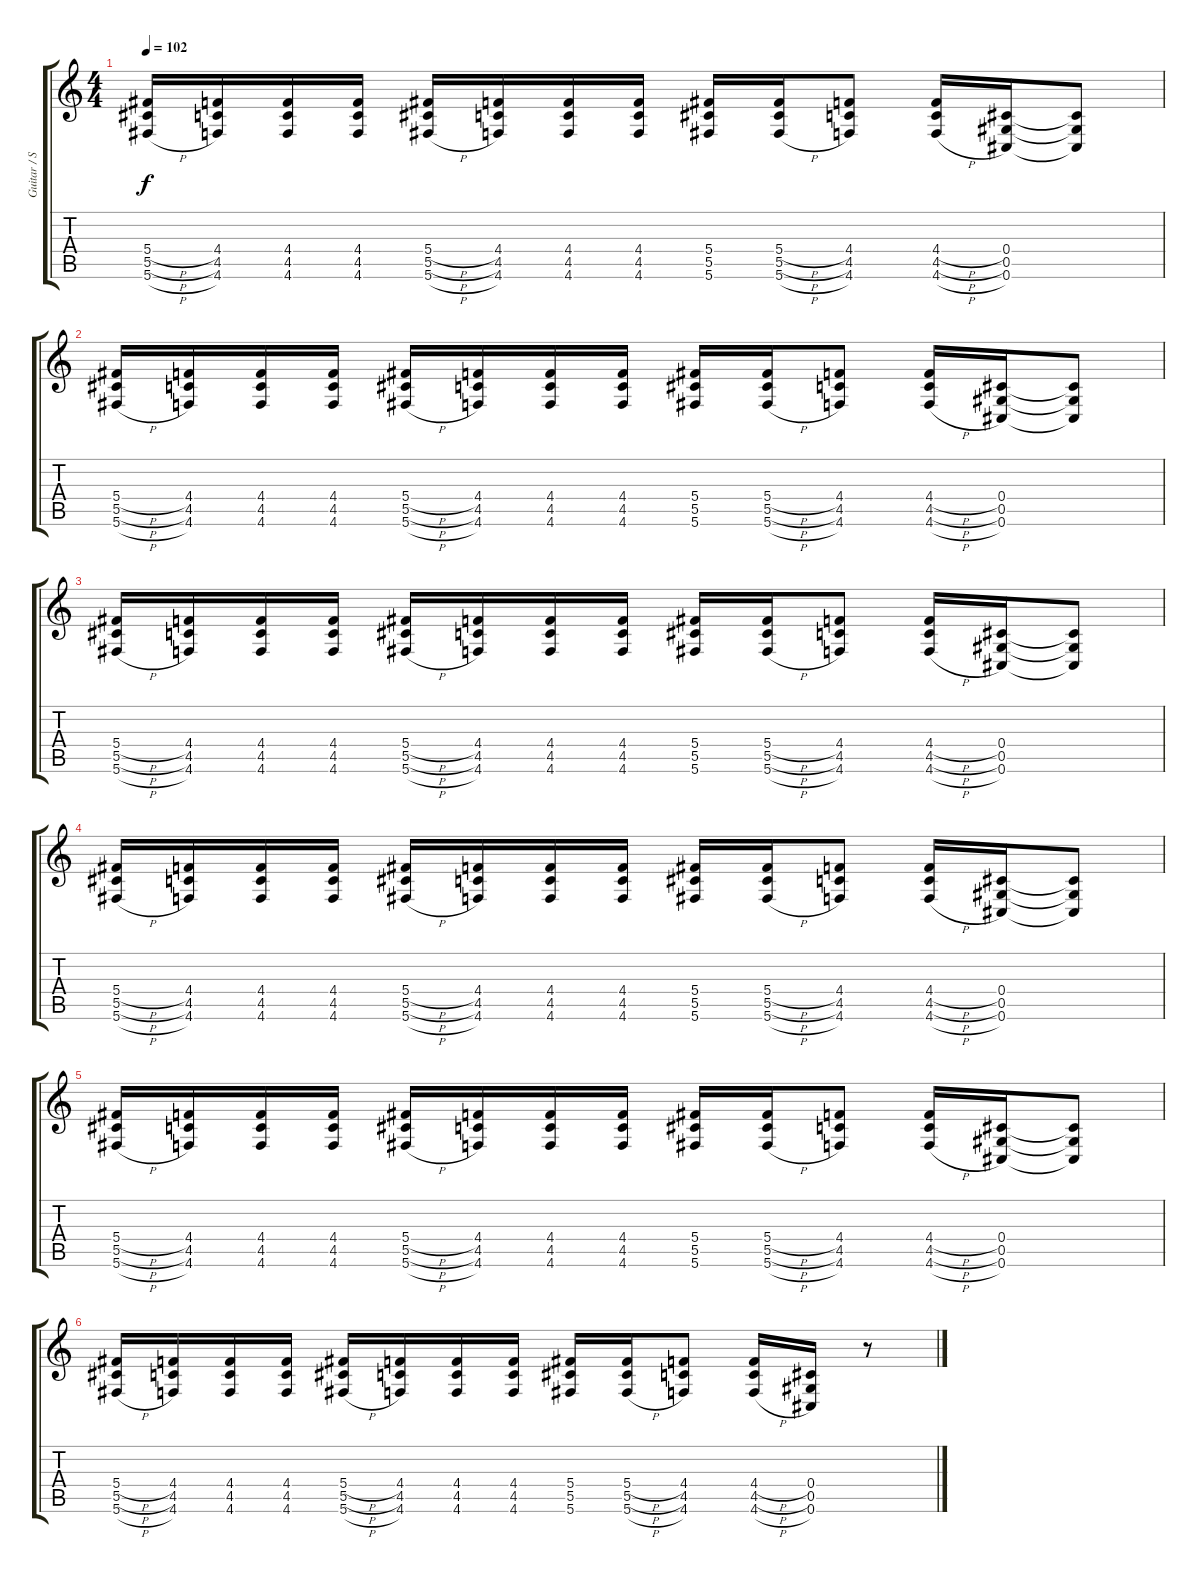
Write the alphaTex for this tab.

\track ("Guitar / Stef Carpenter" "Guitar / S") {instrument distortionguitar}
\staff {score tabs}
\tuning (Eb4 Bb3 Gb3 Db3 Ab2 Db2) {hide}
\ts (4 4)
\tempo 102
\clef g2
\ks c
(5.4{h} 5.5{h} 5.6{h}).16{dy f} (4.4 4.5 4.6).16 (4.4 4.5 4.6).16 (4.4 4.5 4.6).16 (5.4{h} 5.5{h} 5.6{h}).16 (4.4 4.5 4.6).16 (4.4 4.5 4.6).16 (4.4 4.5 4.6).16 (5.4 5.5 5.6).16 (5.4{h} 5.5{h} 5.6{h}).16 (4.4 4.5 4.6).8 (4.4{h} 4.5{h} 4.6{h}).16 (0.4 0.5 0.6).16 (0.4{t} 0.5{t} 0.6{t}).8 |
(5.4{h} 5.5{h} 5.6{h}).16 (4.4 4.5 4.6).16 (4.4 4.5 4.6).16 (4.4 4.5 4.6).16 (5.4{h} 5.5{h} 5.6{h}).16 (4.4 4.5 4.6).16 (4.4 4.5 4.6).16 (4.4 4.5 4.6).16 (5.4 5.5 5.6).16 (5.4{h} 5.5{h} 5.6{h}).16 (4.4 4.5 4.6).8 (4.4{h} 4.5{h} 4.6{h}).16 (0.4 0.5 0.6).16 (0.4{t} 0.5{t} 0.6{t}).8 |
(5.4{h} 5.5{h} 5.6{h}).16 (4.4 4.5 4.6).16 (4.4 4.5 4.6).16 (4.4 4.5 4.6).16 (5.4{h} 5.5{h} 5.6{h}).16 (4.4 4.5 4.6).16 (4.4 4.5 4.6).16 (4.4 4.5 4.6).16 (5.4 5.5 5.6).16 (5.4{h} 5.5{h} 5.6{h}).16 (4.4 4.5 4.6).8 (4.4{h} 4.5{h} 4.6{h}).16 (0.4 0.5 0.6).16 (0.4{t} 0.5{t} 0.6{t}).8 |
(5.4{h} 5.5{h} 5.6{h}).16 (4.4 4.5 4.6).16 (4.4 4.5 4.6).16 (4.4 4.5 4.6).16 (5.4{h} 5.5{h} 5.6{h}).16 (4.4 4.5 4.6).16 (4.4 4.5 4.6).16 (4.4 4.5 4.6).16 (5.4 5.5 5.6).16 (5.4{h} 5.5{h} 5.6{h}).16 (4.4 4.5 4.6).8 (4.4{h} 4.5{h} 4.6{h}).16 (0.4 0.5 0.6).16 (0.4{t} 0.5{t} 0.6{t}).8 |
(5.4{h} 5.5{h} 5.6{h}).16 (4.4 4.5 4.6).16 (4.4 4.5 4.6).16 (4.4 4.5 4.6).16 (5.4{h} 5.5{h} 5.6{h}).16 (4.4 4.5 4.6).16 (4.4 4.5 4.6).16 (4.4 4.5 4.6).16 (5.4 5.5 5.6).16 (5.4{h} 5.5{h} 5.6{h}).16 (4.4 4.5 4.6).8 (4.4{h} 4.5{h} 4.6{h}).16 (0.4 0.5 0.6).16 (0.4{t} 0.5{t} 0.6{t}).8 |
(5.4{h} 5.5{h} 5.6{h}).16 (4.4 4.5 4.6).16 (4.4 4.5 4.6).16 (4.4 4.5 4.6).16 (5.4{h} 5.5{h} 5.6{h}).16 (4.4 4.5 4.6).16 (4.4 4.5 4.6).16 (4.4 4.5 4.6).16 (5.4 5.5 5.6).16 (5.4{h} 5.5{h} 5.6{h}).16 (4.4 4.5 4.6).8 (4.4{h} 4.5{h} 4.6{h}).16 (0.4 0.5 0.6).16 r.8
